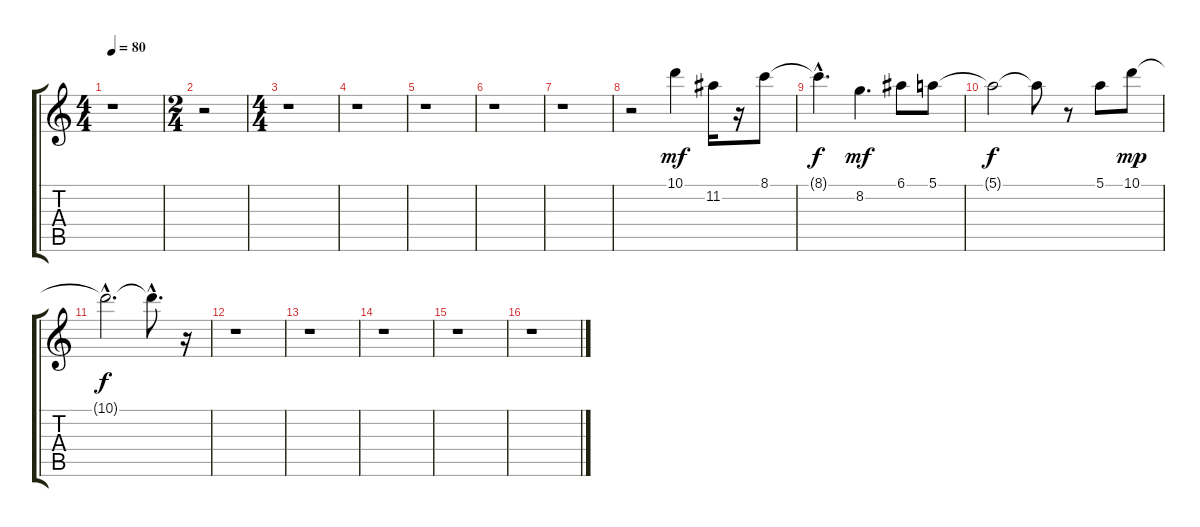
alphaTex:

\track "" {instrument electricbassfinger}
\staff {score tabs}
\tuning (E4 B3 G3 D3 A2 E2) {hide}
\ts (4 4)
\tempo 80
\clef g2
\ks c
r.1{dy f} |
\ts (2 4)
r.2 |
\ts (4 4)
r.1 |
r.1 |
r.1 |
r.1 |
r.1 |
r.2 10.1.4{dy mf} 11.2.16 r.16 8.1.8 |
8.1{hac t}.4{d dy f} 8.2.4{d dy mf} 6.1.8 5.1.8 |
5.1{t}.2{dy f} 5.1{t}.8 r.8 5.1.8 10.1.8{dy mp} |
10.1{hac t}.2{d dy f} 10.1{hac t}.8{d} r.16 |
r.1 |
r.1 |
r.1 |
r.1 |
r.1
